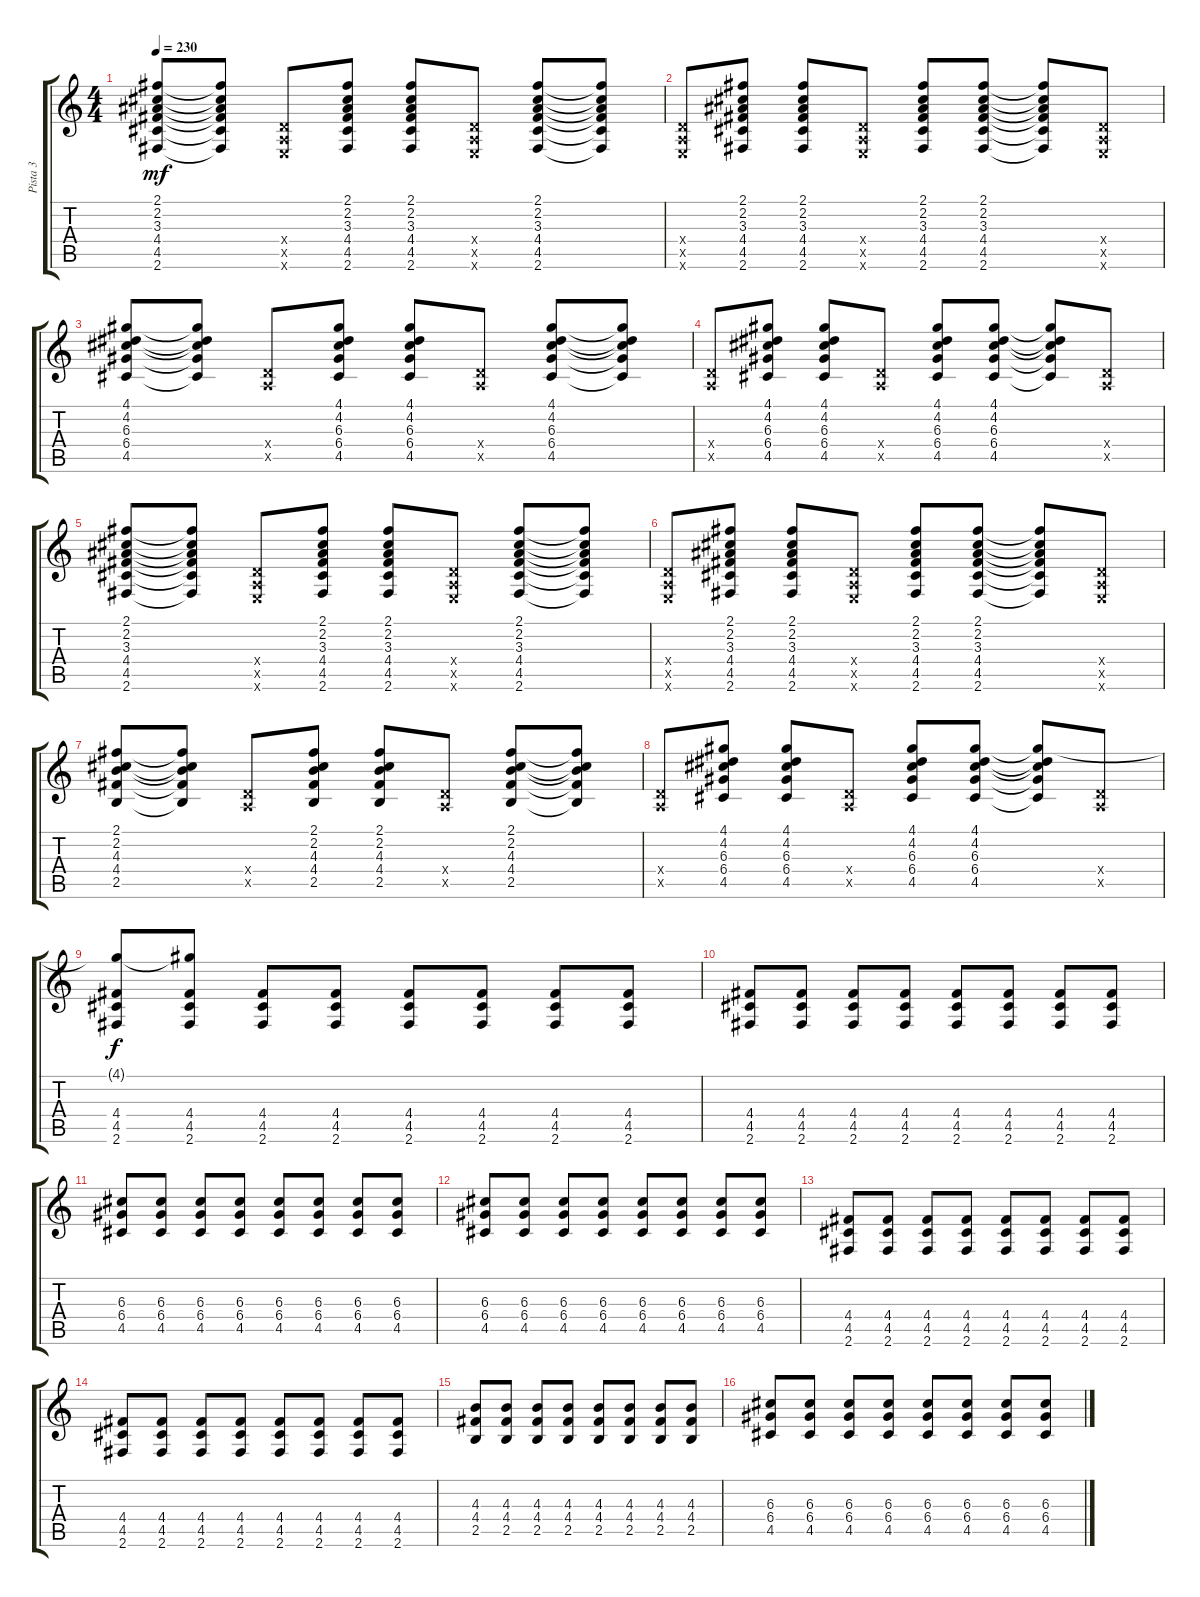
\track ("Pista 3" "Pista 3") {instrument distortionguitar}
\staff {score tabs}
\tuning (E4 B3 G3 D3 A2 E2) {hide}
\ts (4 4)
\tempo 230
\clef g2
\ks c
(2.1 2.2 3.3 4.4 4.5 2.6).8{dy mf instrument acousticguitarsteel} (2.1{t} 2.2{t} 3.3{t} 4.4{t} 4.5{t} 2.6{t}).8 (0.4{x} 0.5{x} 0.6{x}).8 (2.1 2.2 3.3 4.4 4.5 2.6).8 (2.1 2.2 3.3 4.4 4.5 2.6).8 (0.4{x} 0.5{x} 0.6{x}).8 (2.1 2.2 3.3 4.4 4.5 2.6).8 (2.1{t} 2.2{t} 3.3{t} 4.4{t} 4.5{t} 2.6{t}).8 |
(0.4{x} 0.5{x} 0.6{x}).8 (2.1 2.2 3.3 4.4 4.5 2.6).8 (2.1 2.2 3.3 4.4 4.5 2.6).8 (0.4{x} 0.5{x} 0.6{x}).8 (2.1 2.2 3.3 4.4 4.5 2.6).8 (2.1 2.2 3.3 4.4 4.5 2.6).8 (2.1{t} 2.2{t} 3.3{t} 4.4{t} 4.5{t} 2.6{t}).8 (0.4{x} 0.5{x} 0.6{x}).8 |
(4.1 4.2 6.3 6.4 4.5).8{instrument acousticguitarsteel} (4.1{t} 4.2{t} 6.3{t} 6.4{t} 4.5{t}).8 (0.4{x} 0.5{x}).8 (4.1 4.2 6.3 6.4 4.5).8 (4.1 4.2 6.3 6.4 4.5).8 (0.4{x} 0.5{x}).8 (4.1 4.2 6.3 6.4 4.5).8 (4.1{t} 4.2{t} 6.3{t} 6.4{t} 4.5{t}).8 |
(0.4{x} 0.5{x}).8 (4.1 4.2 6.3 6.4 4.5).8 (4.1 4.2 6.3 6.4 4.5).8 (0.4{x} 0.5{x}).8 (4.1 4.2 6.3 6.4 4.5).8 (4.1 4.2 6.3 6.4 4.5).8 (4.1{t} 4.2{t} 6.3{t} 6.4{t} 4.5{t}).8 (0.4{x} 0.5{x}).8 |
(2.1 2.2 3.3 4.4 4.5 2.6).8{instrument acousticguitarsteel} (2.1{t} 2.2{t} 3.3{t} 4.4{t} 4.5{t} 2.6{t}).8 (0.4{x} 0.5{x} 0.6{x}).8 (2.1 2.2 3.3 4.4 4.5 2.6).8 (2.1 2.2 3.3 4.4 4.5 2.6).8 (0.4{x} 0.5{x} 0.6{x}).8 (2.1 2.2 3.3 4.4 4.5 2.6).8 (2.1{t} 2.2{t} 3.3{t} 4.4{t} 4.5{t} 2.6{t}).8 |
(0.4{x} 0.5{x} 0.6{x}).8 (2.1 2.2 3.3 4.4 4.5 2.6).8 (2.1 2.2 3.3 4.4 4.5 2.6).8 (0.4{x} 0.5{x} 0.6{x}).8 (2.1 2.2 3.3 4.4 4.5 2.6).8 (2.1 2.2 3.3 4.4 4.5 2.6).8 (2.1{t} 2.2{t} 3.3{t} 4.4{t} 4.5{t} 2.6{t}).8 (0.4{x} 0.5{x} 0.6{x}).8 |
(2.1 2.2 4.3 4.4 2.5).8{instrument acousticguitarsteel} (2.1{t} 2.2{t} 4.3{t} 4.4{t} 2.5{t}).8 (0.4{x} 0.5{x}).8 (2.1 2.2 4.3 4.4 2.5).8 (2.1 2.2 4.3 4.4 2.5).8 (0.4{x} 0.5{x}).8 (2.1 2.2 4.3 4.4 2.5).8 (2.1{t} 2.2{t} 4.3{t} 4.4{t} 2.5{t}).8 |
(0.4{x} 0.5{x}).8 (4.1 4.2 6.3 6.4 4.5).8 (4.1 4.2 6.3 6.4 4.5).8 (0.4{x} 0.5{x}).8 (4.1 4.2 6.3 6.4 4.5).8 (4.1 4.2 6.3 6.4 4.5).8 (4.1{t} 4.2{t} 6.3{t} 6.4{t} 4.5{t}).8 (0.4{x} 0.5{x}).8 |
(4.1{t} 4.4 4.5 2.6).8{dy f instrument distortionguitar} (4.1{t} 4.4 4.5 2.6).8 (4.4 4.5 2.6).8 (4.4 4.5 2.6).8 (4.4 4.5 2.6).8 (4.4 4.5 2.6).8 (4.4 4.5 2.6).8 (4.4 4.5 2.6).8 |
(4.4 4.5 2.6).8 (4.4 4.5 2.6).8 (4.4 4.5 2.6).8 (4.4 4.5 2.6).8 (4.4 4.5 2.6).8 (4.4 4.5 2.6).8 (4.4 4.5 2.6).8 (4.4 4.5 2.6).8 |
(6.3 6.4 4.5).8 (6.3 6.4 4.5).8 (6.3 6.4 4.5).8 (6.3 6.4 4.5).8 (6.3 6.4 4.5).8 (6.3 6.4 4.5).8 (6.3 6.4 4.5).8 (6.3 6.4 4.5).8 |
(6.3 6.4 4.5).8 (6.3 6.4 4.5).8 (6.3 6.4 4.5).8 (6.3 6.4 4.5).8 (6.3 6.4 4.5).8 (6.3 6.4 4.5).8 (6.3 6.4 4.5).8 (6.3 6.4 4.5).8 |
(4.4 4.5 2.6).8 (4.4 4.5 2.6).8 (4.4 4.5 2.6).8 (4.4 4.5 2.6).8 (4.4 4.5 2.6).8 (4.4 4.5 2.6).8 (4.4 4.5 2.6).8 (4.4 4.5 2.6).8 |
(4.4 4.5 2.6).8 (4.4 4.5 2.6).8 (4.4 4.5 2.6).8 (4.4 4.5 2.6).8 (4.4 4.5 2.6).8 (4.4 4.5 2.6).8 (4.4 4.5 2.6).8 (4.4 4.5 2.6).8 |
(4.3 4.4 2.5).8 (4.3 4.4 2.5).8 (4.3 4.4 2.5).8 (4.3 4.4 2.5).8 (4.3 4.4 2.5).8 (4.3 4.4 2.5).8 (4.3 4.4 2.5).8 (4.3 4.4 2.5).8 |
(6.3 6.4 4.5).8 (6.3 6.4 4.5).8 (6.3 6.4 4.5).8 (6.3 6.4 4.5).8 (6.3 6.4 4.5).8 (6.3 6.4 4.5).8 (6.3 6.4 4.5).8 (6.3 6.4 4.5).8
